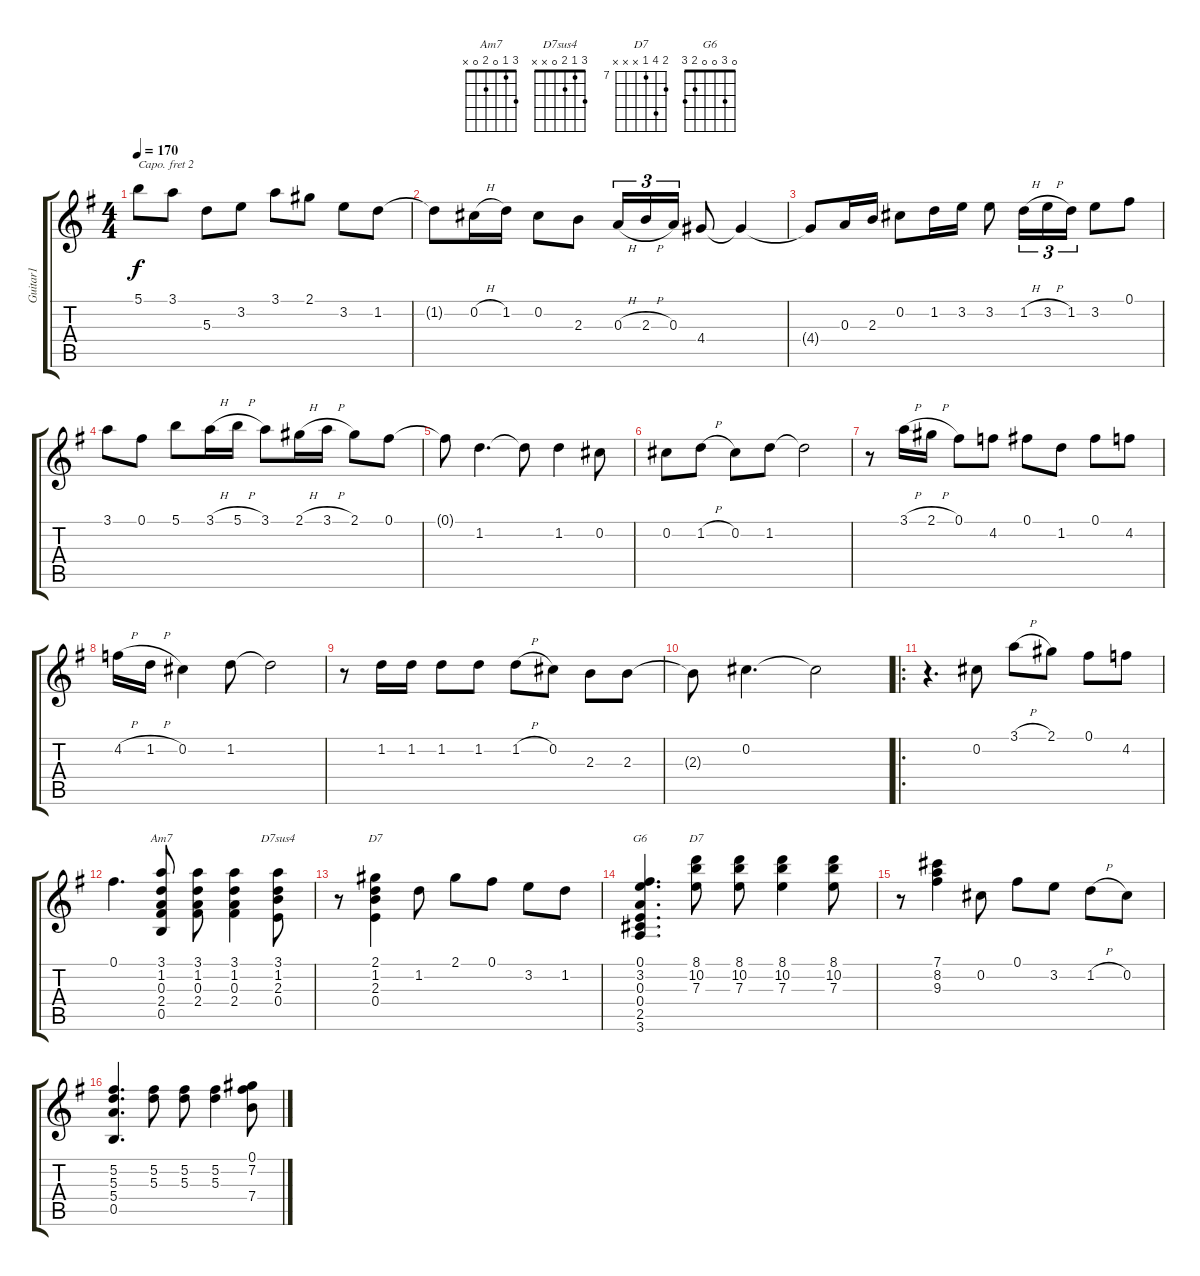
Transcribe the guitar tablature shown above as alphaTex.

\track ("Guitar1" "Guitar1") {instrument acousticguitarnylon}
\staff {score tabs}
\capo 2
\tuning (E4 B3 G3 D3 A2 E2) {hide}
\chord ("Am7" 3 1 0 2 0 x)
\chord ("D7sus4" 3 1 2 0 x x)
\chord ("D7" 2 1 2 0 x x)
\chord ("G6" 0 3 0 0 2 3)
\chord ("D7" 8 10 7 x x x) {firstfret 7}
\ts (4 4)
\tempo 170
\clef g2
\ks eminor
5.1.8{dy f} 3.1.8 5.3.8 3.2.8 3.1.8 2.1.8 3.2.8 1.2.8 |
1.2{t}.8 0.2{h}.16 1.2.16 0.2.8 2.3.8 0.3{h}.16{tu (3 2)} 2.3{h}.16{tu (3 2)} 0.3.16{tu (3 2)} 4.4.8 4.4{t}.4 |
4.4{t}.8 0.3.16 2.3.16 0.2.8 1.2.16 3.2.16 3.2.8 1.2{h}.16{tu (3 2)} 3.2{h}.16{tu (3 2)} 1.2.16{tu (3 2)} 3.2.8 0.1.8 |
3.1.8 0.1.8 5.1.8 3.1{h}.16 5.1{h}.16 3.1.8 2.1{h}.16 3.1{h}.16 2.1.8 0.1.8 |
0.1{t}.8 1.2.4{d} 1.2{t}.8 1.2.4 0.2.8 |
0.2.8 1.2{h}.8 0.2.8 1.2.8 1.2{t}.2 |
r.8 3.1{h}.16 2.1{h}.16 0.1.8 4.2.8 0.1.8 1.2.8 0.1.8 4.2.8 |
4.2{h}.16 1.2{h}.16 0.2.4 1.2.8 1.2{t}.2 |
r.8 1.2.16 1.2.16 1.2.8 1.2.8 1.2{h}.8 0.2.8 2.3.8 2.3.8 |
2.3{t}.8 0.2.4{d} 0.2{t}.2 |
\ro
r.4{d} 0.2.8 3.1{h}.8 2.1.8 0.1.8 4.2.8 |
0.1.4{d} (3.1 1.2 0.3 2.4 0.5).8{ch "Am7"} (3.1 1.2 0.3 2.4).8 (3.1 1.2 0.3 2.4).4 (3.1 1.2 2.3 0.4).8{ch "D7sus4"} |
r.8 (2.1 1.2 2.3 0.4).4{ch "D7"} 1.2.8 2.1.8 0.1.8 3.2.8 1.2.8 |
(0.1 3.2 0.3 0.4 2.5 3.6).4{d ch "G6"} (8.1 10.2 7.3).8{ch "D7"} (8.1 10.2 7.3).8 (8.1 10.2 7.3).4 (8.1 10.2 7.3).8 |
r.8 (7.1 8.2 9.3).4 0.2.8 0.1.8 3.2.8 1.2{h}.8 0.2.8 |
(5.2 5.3 5.4 0.5).4{d} (5.2 5.3).8 (5.2 5.3).8 (5.2 5.3).4 (0.1 7.2 7.4).8
